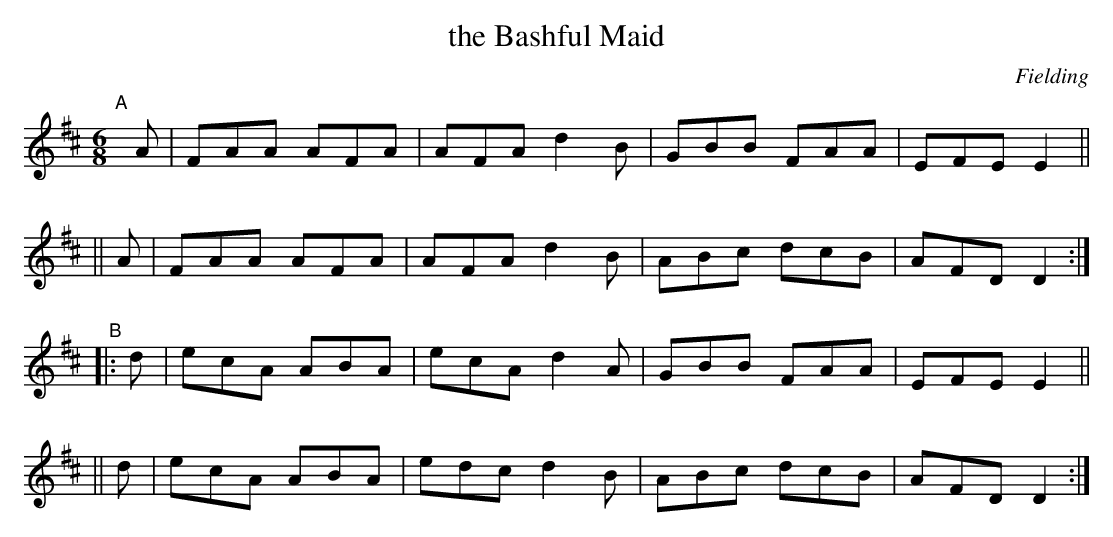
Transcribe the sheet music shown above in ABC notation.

X:1
T: the Bashful Maid
O: Fielding
M: 6/8
L: 1/8
K: D
"^A"\
[|]A | FAA AFA | AFA d2B | GBB FAA | EFE E2 ||
|| A | FAA AFA | AFA d2B | ABc dcB | AFD D2 :|
"^B"\
|: d | ecA ABA | ecA d2A | GBB FAA | EFE E2 ||
|| d | ecA ABA | edc d2B | ABc dcB | AFD D2 :|
